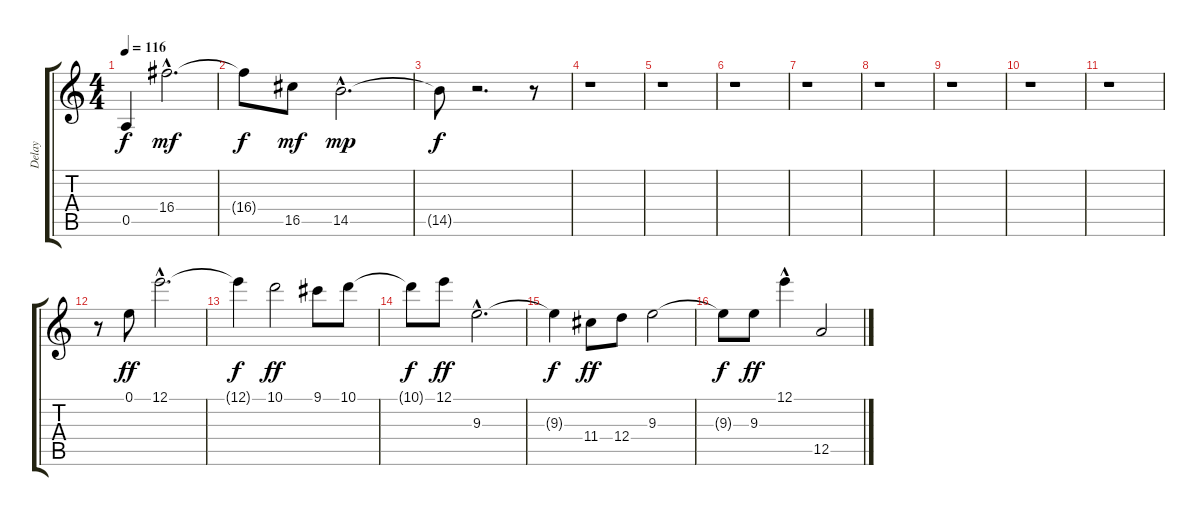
\track ("Delay" "Delay") {instrument overdrivenguitar}
\staff {score tabs}
\tuning (E4 B3 G3 D3 A2 E2) {hide}
\ts (4 4)
\tempo 116
\clef g2
\ks c
0.5.4{dy f} 16.4{hac}.2{d dy mf} |
16.4{t}.8{dy f} 16.5.8{dy mf} 14.5{hac}.2{d dy mp} |
14.5{t}.8{dy f} r.2{d} r.8 |
r.1 |
r.1 |
r.1 |
r.1 |
r.1 |
r.1 |
r.1 |
r.1 |
r.8 0.1.8{dy ff} 12.1{hac}.2{d} |
12.1{t}.4{dy f} 10.1.2{dy ff} 9.1.8 10.1.8 |
10.1{t}.8{dy f} 12.1.8{dy ff} 9.3{hac}.2{d} |
9.3{t}.4{dy f} 11.4.8{dy ff} 12.4.8 9.3.2 |
9.3{t}.8{dy f} 9.3.8{dy ff} 12.1{hac}.4 12.5.2
